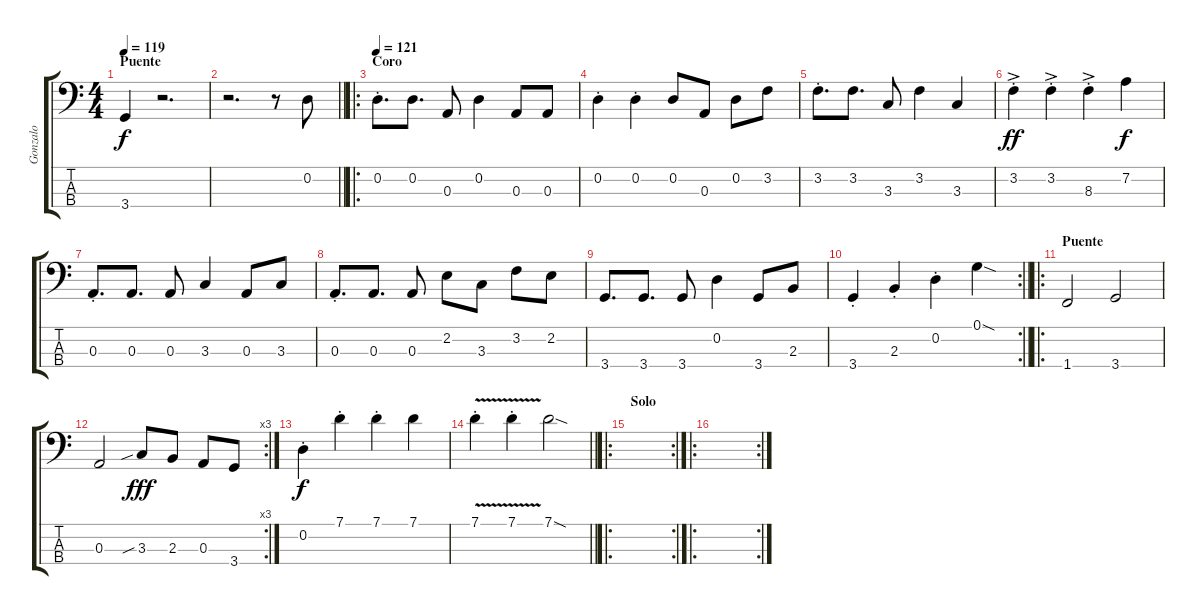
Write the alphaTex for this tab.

\track ("Gonzalo" "Gonzalo") {instrument electricbassfinger}
\staff {score tabs}
\tuning (G2 D2 A1 E1) {hide}
\ts (4 4)
\section ("" "Puente")
\tempo 119
\clef f4
\ks c
3.4.4{dy f} r.2{d} |
\barLineRight lightlight
r.2{d} r.8 0.2.8 |
\ro
\section ("" "Coro")
\tempo 121
0.2{st}.8{d} 0.2.8{d} 0.3.8 0.2.4 0.3.8 0.3.8 |
0.2{st}.4 0.2{st}.4 0.2.8 0.3.8 0.2.8 3.2.8 |
3.2{st}.8{d} 3.2.8{d} 3.3.8 3.2.4 3.3.4 |
3.2{ac st}.4{dy ff} 3.2{ac st}.4 8.3{ac st}.4 7.2.4{dy f} |
0.3{st}.8{d} 0.3.8{d} 0.3.8 3.3.4 0.3.8 3.3.8 |
0.3{st}.8{d} 0.3.8{d} 0.3.8 2.2.8 3.3.8 3.2.8 2.2.8 |
3.4.8{d} 3.4.8{d} 3.4.8 0.2.4 3.4.8 2.3.8 |
\rc 2
\barLineRight lightlight
3.4{st}.4 2.3{st}.4 0.2{st}.4 0.1{sod}.4 |
\ro
\section ("" "Puente")
1.4.2 3.4.2 |
\rc 3
0.3.2 3.3{sib}.8{dy fff} 2.3.8 0.3.8 3.4.8 |
0.2{st}.4{dy f} 7.1{st}.4 7.1{st}.4 7.1.4 |
\barLineRight lightlight
7.1{v st}.4 7.1{v st}.4 7.1{sod}.2 |
\ro
\rc 2
\section ("" "Solo")
|
\ro
\rc 2
